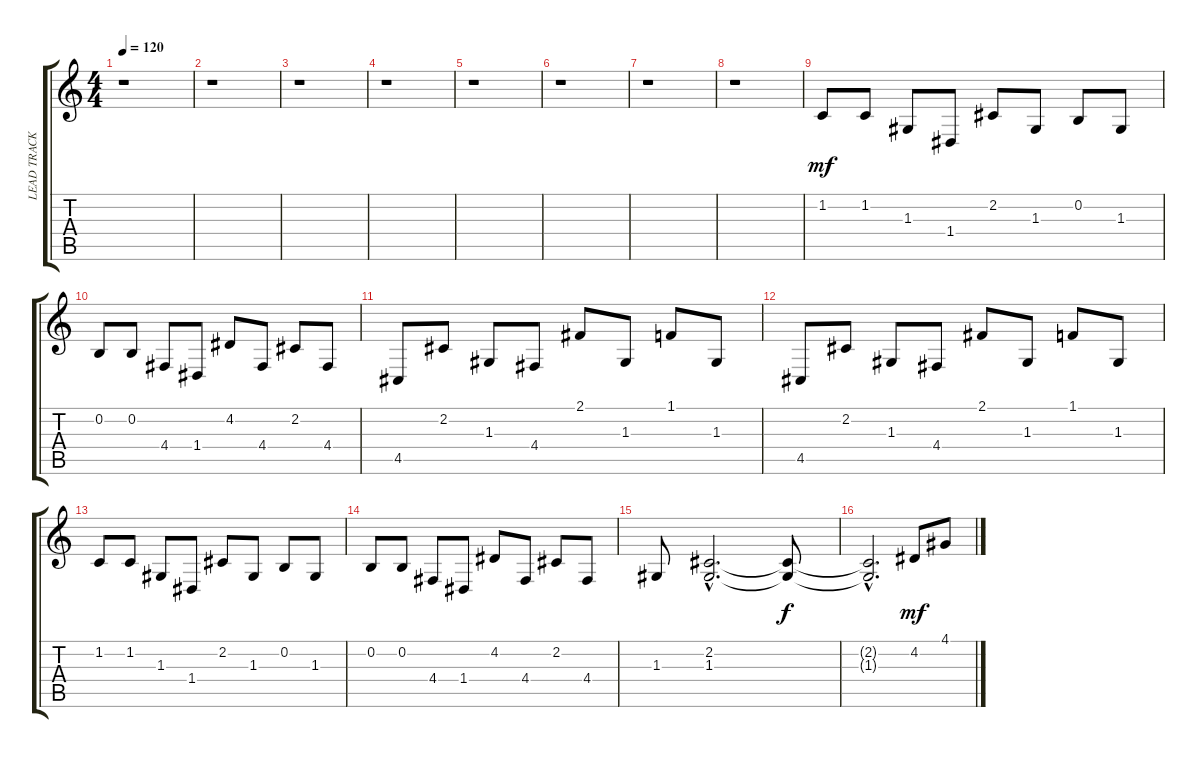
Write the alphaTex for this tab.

\track ("LEAD TRACK          " "LEAD TRACK") {instrument synthbrass1}
\staff {score tabs}
\tuning (E4 B3 G3 D3 A2 E2) {hide}
\ts (4 4)
\tempo 120
\clef g2
\ks c
r.1{dy mp} |
r.1 |
r.1 |
r.1 |
r.1 |
r.1 |
r.1 |
r.1 |
1.2.8{dy mf} 1.2.8 1.3.8 1.4.8 2.2.8 1.3.8 0.2.8 1.3.8 |
0.2.8 0.2.8 4.4.8 1.4.8 4.2.8 4.4.8 2.2.8 4.4.8 |
4.5.8 2.2.8 1.3.8 4.4.8 2.1.8 1.3.8 1.1.8 1.3.8 |
4.5.8 2.2.8 1.3.8 4.4.8 2.1.8 1.3.8 1.1.8 1.3.8 |
1.2.8 1.2.8 1.3.8 1.4.8 2.2.8 1.3.8 0.2.8 1.3.8 |
0.2.8 0.2.8 4.4.8 1.4.8 4.2.8 4.4.8 2.2.8 4.4.8 |
1.3.8 (2.2{hac} 1.3{hac}).2{d} (2.2{t} 1.3{t}).8{dy f} |
(2.2{hac t} 1.3{hac t}).2{d} 4.2.8{dy mf} 4.1.8
